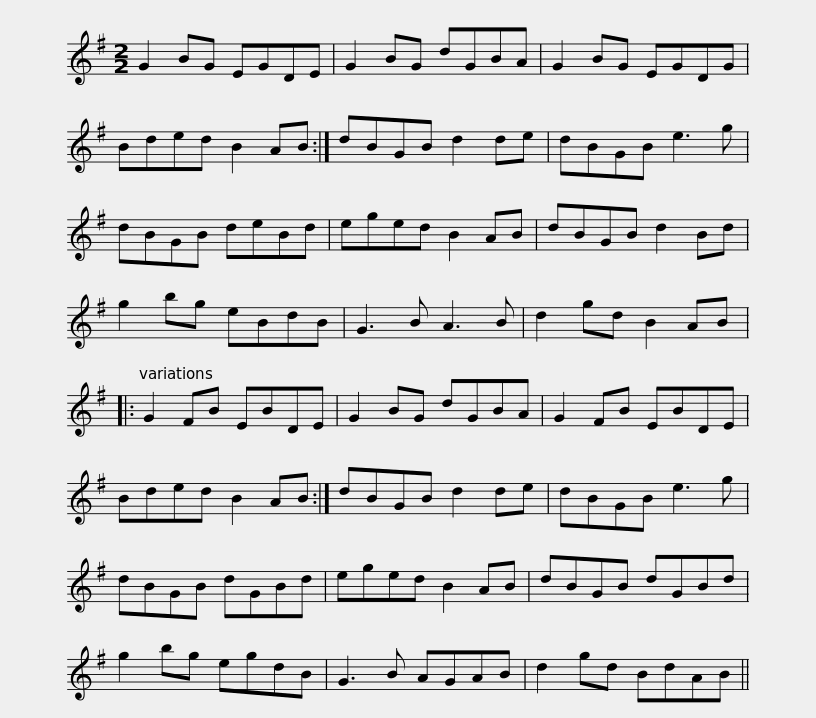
X:1
L:1/8
M:2/2
I:linebreak $
K:G
V:1 treble
V:1
 G2 BG EGDE | G2 BG dGBA | G2 BG EGDG | Bded B2 AB :| dBGB d2 de | %5
 dBGB e3 g |$ dBGB deBd | eged B2 AB | dBGB d2 Bd | g2 bg eBdB | %10
 G3 B A3 B | d2 gd B2 AB |:$ G2 FB EBDE | G2 BG dGBA | G2 FB EBDE | %15
 Bded B2 AB :| dBGB d2 de | dBGB e3 g |$ dBGB dGBd | eged B2 AB | %20
 dBGB dGBd | g2 bg egdB | G3 B AGAB | d2 gd BdAB || %24
